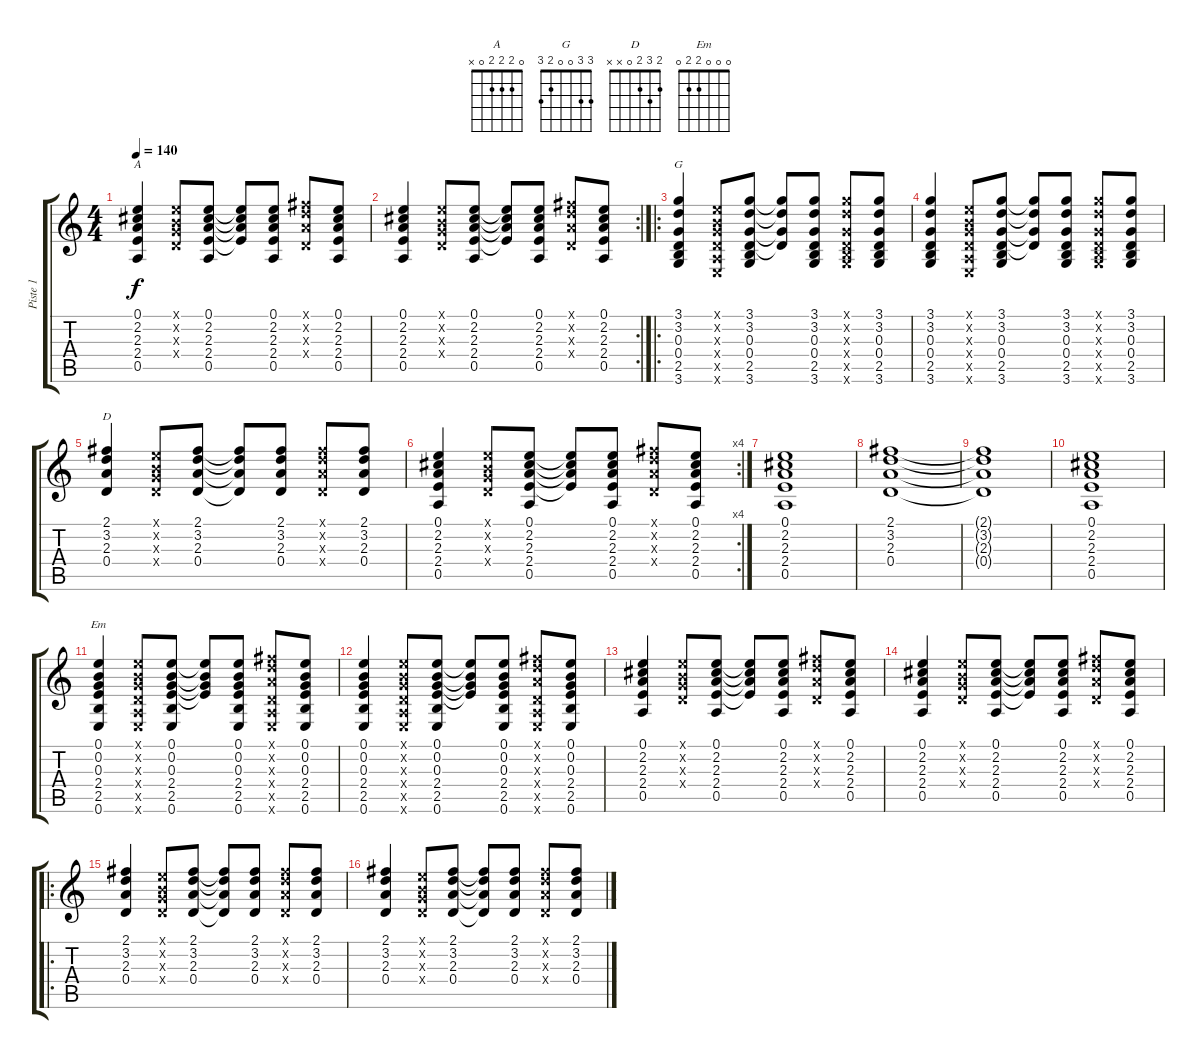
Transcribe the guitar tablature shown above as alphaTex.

\track ("Piste 1" "Piste 1") {instrument acousticguitarnylon}
\staff {score tabs}
\tuning (E4 B3 G3 D3 A2 E2) {hide}
\chord ("A" 0 2 2 2 0 x)
\chord ("G" 3 3 0 0 2 3)
\chord ("D" 2 3 2 0 x x)
\chord ("Em" 0 0 0 2 2 0)
\ts (4 4)
\tempo 140
\clef g2
\ks c
(0.1 2.2 2.3 2.4 0.5).4{ch "A" dy f} (0.1{x} 0.2{x} 0.3{x} 0.4{x}).8 (0.1 2.2 2.3 2.4 0.5).8 (0.1{t} 2.2{t} 2.3{t} 2.4{t}).8 (0.1 2.2 2.3 2.4 0.5).8 (2.1{x} 3.2{x} 2.3{x} 0.4{x}).8 (0.1 2.2 2.3 2.4 0.5).8 |
\rc 2
(0.1 2.2 2.3 2.4 0.5).4 (0.1{x} 0.2{x} 0.3{x} 0.4{x}).8 (0.1 2.2 2.3 2.4 0.5).8 (0.1{t} 2.2{t} 2.3{t} 2.4{t}).8 (0.1 2.2 2.3 2.4 0.5).8 (2.1{x} 3.2{x} 2.3{x} 0.4{x}).8 (0.1 2.2 2.3 2.4 0.5).8 |
\ro
(3.1 3.2 0.3 0.4 2.5 3.6).4{ch "G"} (0.1{x} 0.2{x} 0.3{x} 0.4{x} 0.5{x} 0.6{x}).8 (3.1 3.2 0.3 0.4 2.5 3.6).8 (3.1{t} 3.2{t} 0.3{t} 0.4{t}).8 (3.1 3.2 0.3 0.4 2.5 3.6).8 (3.1{x} 3.2{x} 0.3{x} 0.4{x} 2.5{x} 3.6{x}).8 (3.1 3.2 0.3 0.4 2.5 3.6).8 |
(3.1 3.2 0.3 0.4 2.5 3.6).4 (0.1{x} 0.2{x} 0.3{x} 0.4{x} 0.5{x} 0.6{x}).8 (3.1 3.2 0.3 0.4 2.5 3.6).8 (3.1{t} 3.2{t} 0.3{t} 0.4{t}).8 (3.1 3.2 0.3 0.4 2.5 3.6).8 (3.1{x} 3.2{x} 0.3{x} 0.4{x} 2.5{x} 3.6{x}).8 (3.1 3.2 0.3 0.4 2.5 3.6).8 |
(2.1 3.2 2.3 0.4).4{ch "D"} (0.1{x} 0.2{x} 0.3{x} 0.4{x}).8 (2.1 3.2 2.3 0.4).8 (2.1{t} 3.2{t} 2.3{t} 0.4{t}).8 (2.1 3.2 2.3 0.4).8 (2.1{x} 3.2{x} 2.3{x} 0.4{x}).8 (2.1 3.2 2.3 0.4).8 |
\rc 4
(0.1 2.2 2.3 2.4 0.5).4 (0.1{x} 0.2{x} 0.3{x} 0.4{x}).8 (0.1 2.2 2.3 2.4 0.5).8 (0.1{t} 2.2{t} 2.3{t} 2.4{t}).8 (0.1 2.2 2.3 2.4 0.5).8 (2.1{x} 3.2{x} 2.3{x} 0.4{x}).8 (0.1 2.2 2.3 2.4 0.5).8 |
(0.1 2.2 2.3 2.4 0.5).1 |
(2.1 3.2 2.3 0.4).1 |
(2.1{t} 3.2{t} 2.3{t} 0.4{t}).1 |
(0.1 2.2 2.3 2.4 0.5).1 |
(0.1 0.2 0.3 2.4 2.5 0.6).4{ch "Em"} (0.1{x} 0.2{x} 0.3{x} 0.4{x} 0.5{x} 0.6{x}).8 (0.1 0.2 0.3 2.4 2.5 0.6).8 (0.1{t} 0.2{t} 0.3{t} 2.4{t}).8 (0.1 0.2 0.3 2.4 2.5 0.6).8 (2.1{x} 3.2{x} 2.3{x} 0.4{x} 0.5{x} 0.6{x}).8 (0.1 0.2 0.3 2.4 2.5 0.6).8 |
(0.1 0.2 0.3 2.4 2.5 0.6).4 (0.1{x} 0.2{x} 0.3{x} 0.4{x} 0.5{x} 0.6{x}).8 (0.1 0.2 0.3 2.4 2.5 0.6).8 (0.1{t} 0.2{t} 0.3{t} 2.4{t}).8 (0.1 0.2 0.3 2.4 2.5 0.6).8 (2.1{x} 3.2{x} 2.3{x} 0.4{x} 0.5{x} 0.6{x}).8 (0.1 0.2 0.3 2.4 2.5 0.6).8 |
(0.1 2.2 2.3 2.4 0.5).4 (0.1{x} 0.2{x} 0.3{x} 0.4{x}).8 (0.1 2.2 2.3 2.4 0.5).8 (0.1{t} 2.2{t} 2.3{t} 2.4{t}).8 (0.1 2.2 2.3 2.4 0.5).8 (2.1{x} 3.2{x} 2.3{x} 0.4{x}).8 (0.1 2.2 2.3 2.4 0.5).8 |
(0.1 2.2 2.3 2.4 0.5).4 (0.1{x} 0.2{x} 0.3{x} 0.4{x}).8 (0.1 2.2 2.3 2.4 0.5).8 (0.1{t} 2.2{t} 2.3{t} 2.4{t}).8 (0.1 2.2 2.3 2.4 0.5).8 (2.1{x} 3.2{x} 2.3{x} 0.4{x}).8 (0.1 2.2 2.3 2.4 0.5).8 |
\ro
(2.1 3.2 2.3 0.4).4 (0.1{x} 0.2{x} 0.3{x} 0.4{x}).8 (2.1 3.2 2.3 0.4).8 (2.1{t} 3.2{t} 2.3{t} 0.4{t}).8 (2.1 3.2 2.3 0.4).8 (2.1{x} 3.2{x} 2.3{x} 0.4{x}).8 (2.1 3.2 2.3 0.4).8 |
(2.1 3.2 2.3 0.4).4 (0.1{x} 0.2{x} 0.3{x} 0.4{x}).8 (2.1 3.2 2.3 0.4).8 (2.1{t} 3.2{t} 2.3{t} 0.4{t}).8 (2.1 3.2 2.3 0.4).8 (2.1{x} 3.2{x} 2.3{x} 0.4{x}).8 (2.1 3.2 2.3 0.4).8
